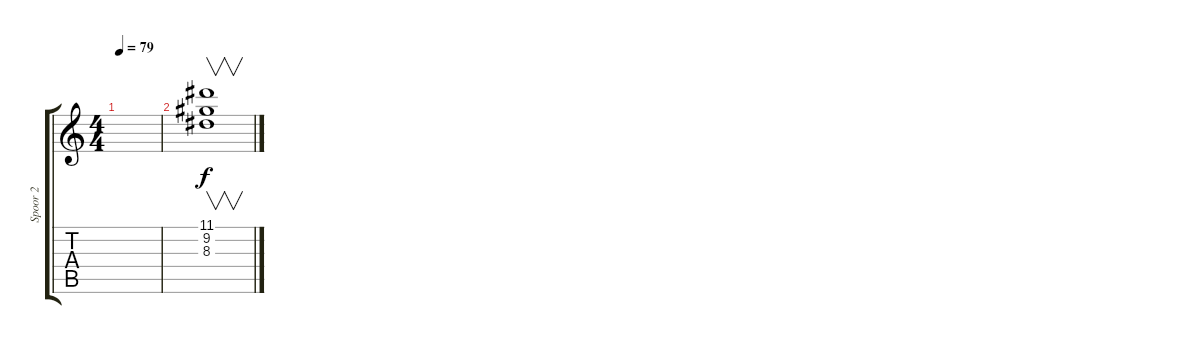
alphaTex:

\track ("Spoor 2" "Spoor 2") {instrument distortionguitar}
\staff {score tabs}
\tuning (E4 B3 G3 D3 A2 E2) {hide}
\ts (4 4)
\tempo 79
\clef g2
\ks c
|
(11.1 9.2 8.3).1{v}
